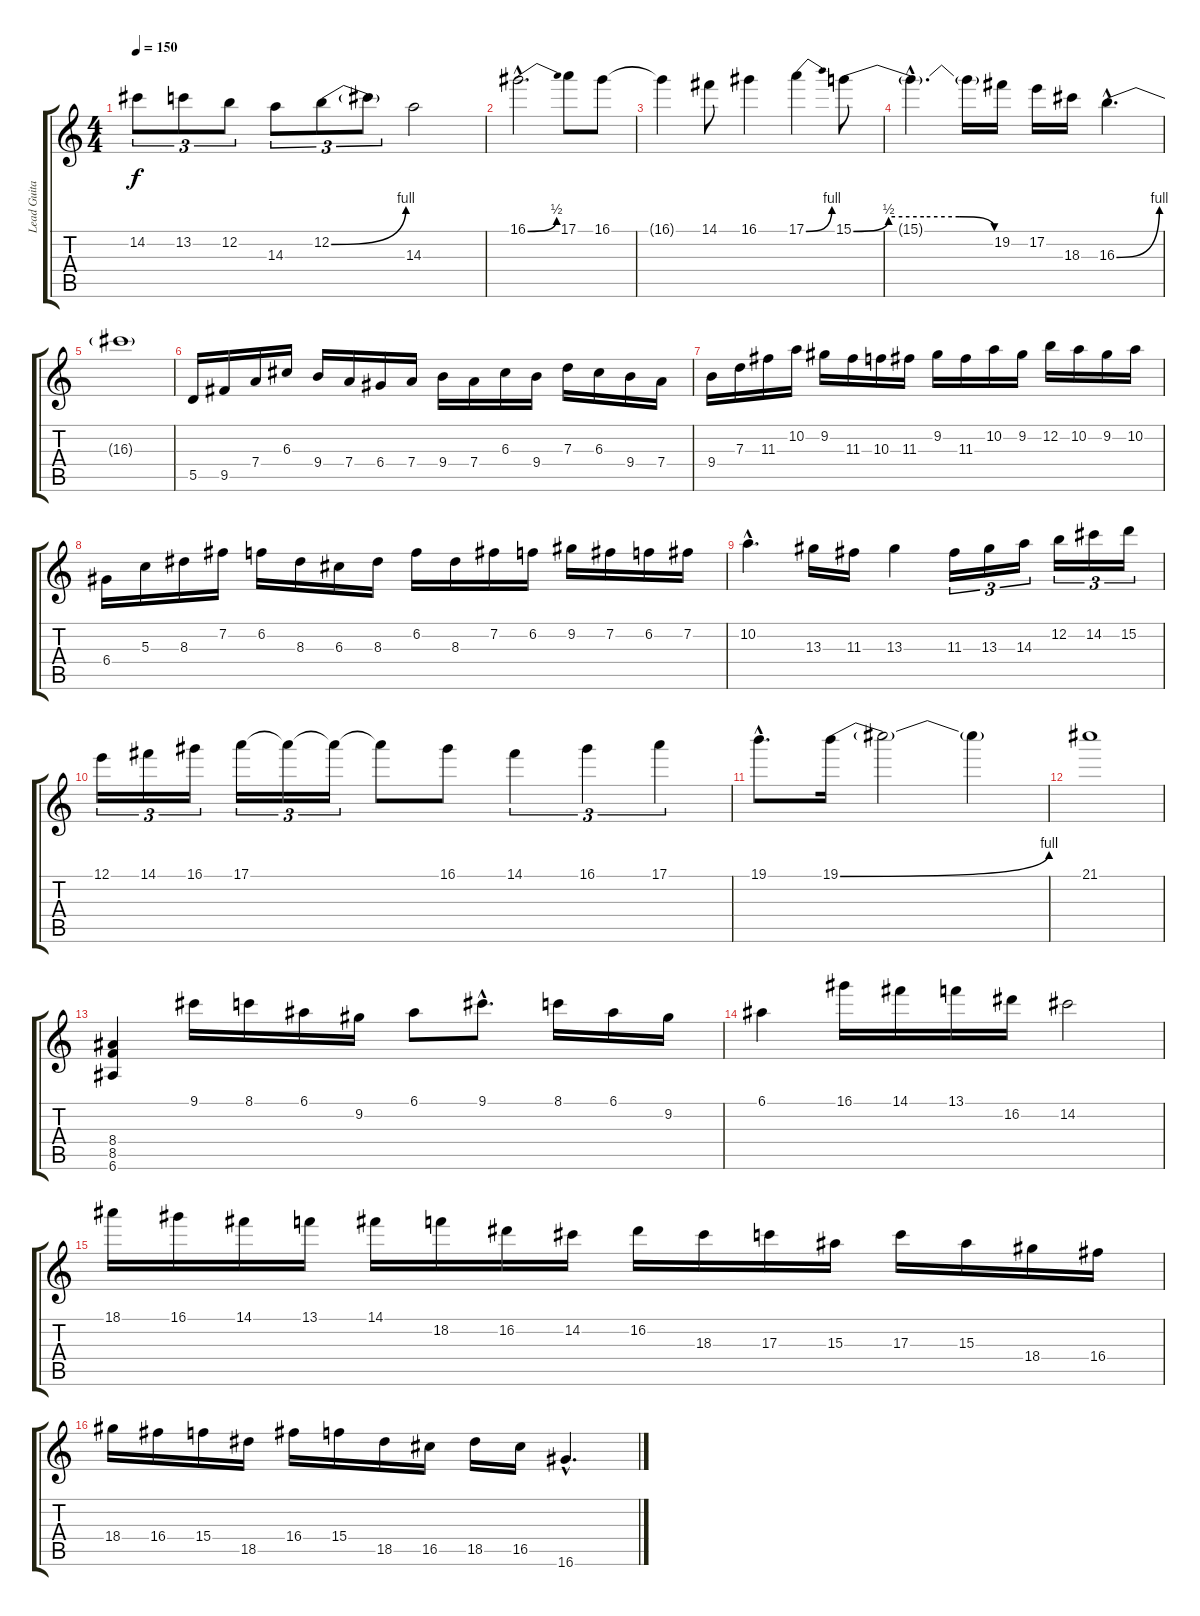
\track ("Lead Guitar (P.Rondat)" "Lead Guita") {instrument overdrivenguitar}
\staff {score tabs}
\tuning (E4 B3 G3 D3 A2 E2) {hide}
\ts (4 4)
\tempo 150
\clef g2
\ks c
14.2.8{tu (3 2) dy f} 13.2.8{tu (3 2)} 12.2.8{tu (3 2)} 14.3.8{tu (3 2)} 12.2{be (bend 0 0 60 4)}.8{tu (3 2)} 12.2{t}.8{tu (3 2)} 14.3.2 |
16.1{be (bend 0 0 60 2) hac}.2{d} 17.1.8 16.1.8 |
16.1{t}.4 14.1.8 16.1.4 17.1{be (bend 0 0 60 4)}.4 15.1{be (custom 0 0 15 2 30 2 45 2 60 0)}.8 |
15.1{hac t}.4{d} 15.1{t}.16 19.2.16 17.2.16 18.3.16 16.3{be (bend 0 0 60 4) hac}.4{d} |
16.3{t}.1 |
5.5.16 9.5.16 7.4.16 6.3.16 9.4.16 7.4.16 6.4.16 7.4.16 9.4.16 7.4.16 6.3.16 9.4.16 7.3.16 6.3.16 9.4.16 7.4.16 |
9.4.16 7.3.16 11.3.16 10.2.16 9.2.16 11.3.16 10.3.16 11.3.16 9.2.16 11.3.16 10.2.16 9.2.16 12.2.16 10.2.16 9.2.16 10.2.16 |
6.4.16 5.3.16 8.3.16 7.2.16 6.2.16 8.3.16 6.3.16 8.3.16 6.2.16 8.3.16 7.2.16 6.2.16 9.2.16 7.2.16 6.2.16 7.2.16 |
10.2{hac}.4{d} 13.3.16 11.3.16 13.3.4 11.3.16{tu (3 2)} 13.3.16{tu (3 2)} 14.3.16{tu (3 2)} 12.2.16{tu (3 2)} 14.2.16{tu (3 2)} 15.2.16{tu (3 2)} |
12.1.16{tu (3 2)} 14.1.16{tu (3 2)} 16.1.16{tu (3 2)} 17.1.16{tu (3 2)} 17.1{t}.16{tu (3 2)} 17.1{t}.16{tu (3 2)} 17.1{t}.8 16.1.8 14.1.4{tu (3 2)} 16.1.4{tu (3 2)} 17.1.4{tu (3 2)} |
19.1{hac}.8{d} 19.1{be (bend 0 0 60 4)}.16 19.1{t}.2 19.1{t}.4 |
21.1.1 |
(8.4 8.5 6.6).4 9.1.16 8.1.16 6.1.16 9.2.16 6.1.8 9.1{hac}.8{d} 8.1.16 6.1.16 9.2.16 |
6.1.4 16.1.16 14.1.16 13.1.16 16.2.16 14.2.2 |
18.1.16 16.1.16 14.1.16 13.1.16 14.1.16 18.2.16 16.2.16 14.2.16 16.2.16 18.3.16 17.3.16 15.3.16 17.3.16 15.3.16 18.4.16 16.4.16 |
18.4.16 16.4.16 15.4.16 18.5.16 16.4.16 15.4.16 18.5.16 16.5.16 18.5.16 16.5.16 16.6{hac}.4{d}
